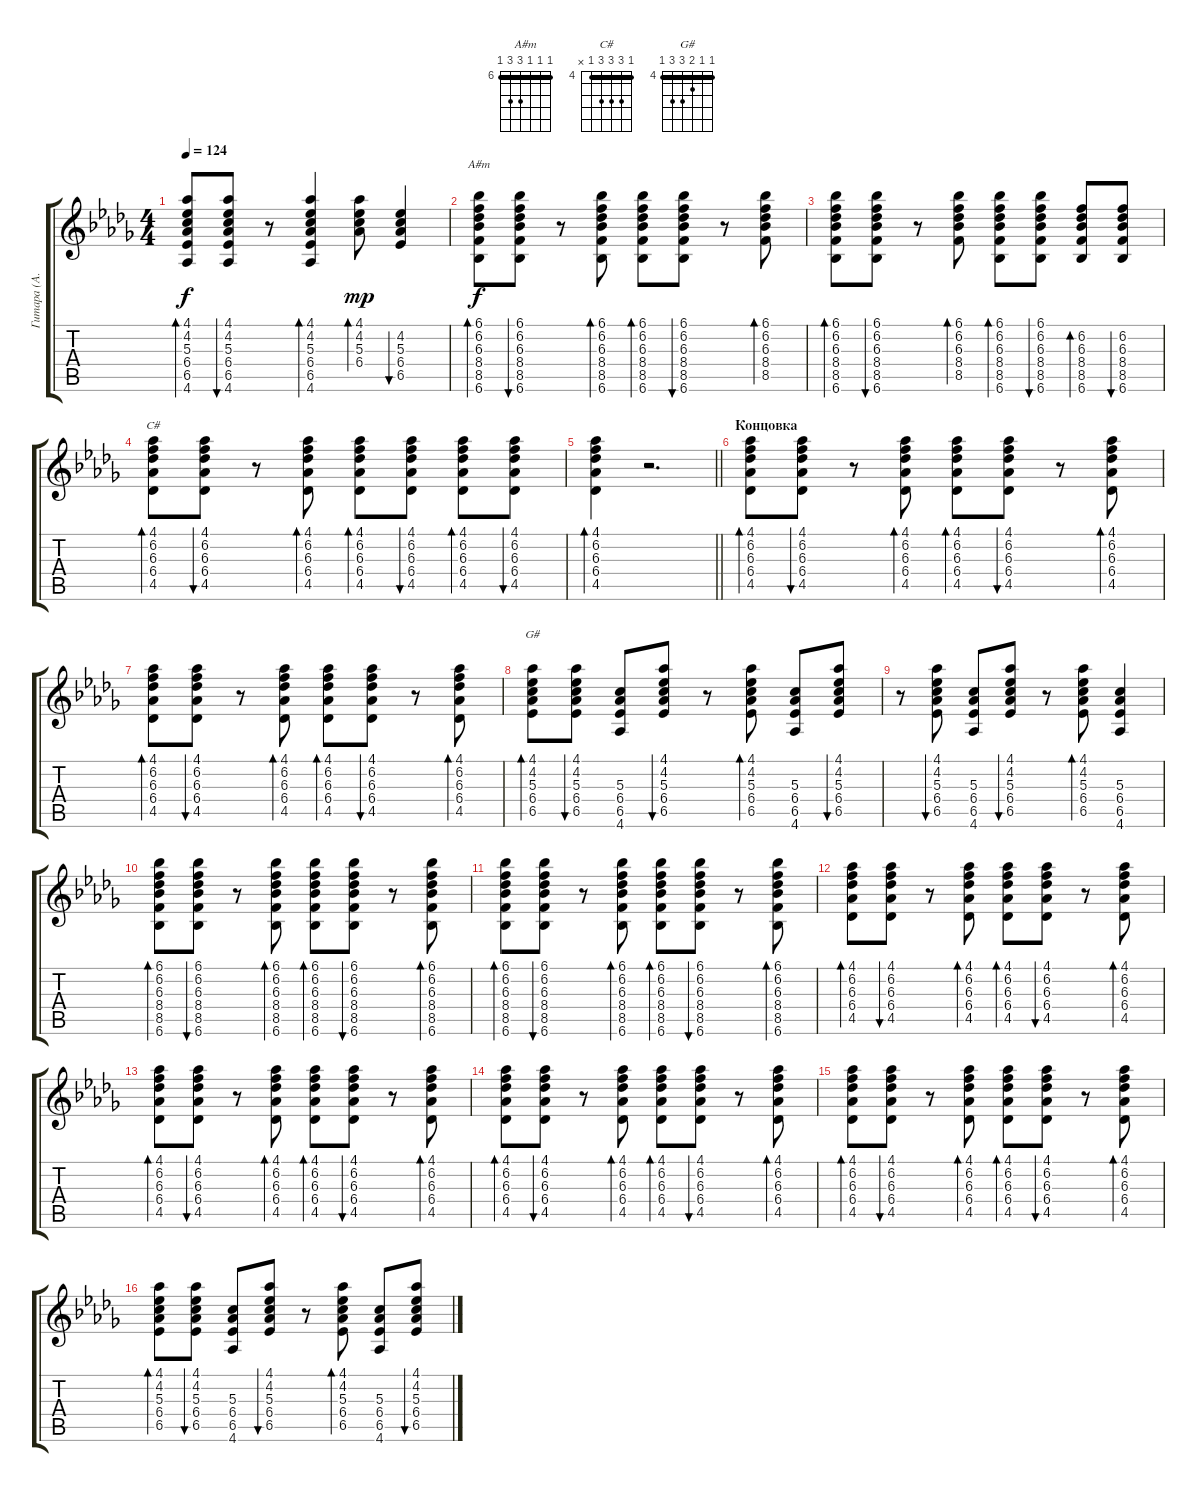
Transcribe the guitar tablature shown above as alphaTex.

\track ("Гитара (А.Макаревич)" "Гитара (А.") {instrument electricguitarclean}
\staff {score tabs}
\tuning (E4 B3 G3 D3 A2 E2) {hide}
\chord ("A#m" 6 6 6 8 8 6) {firstfret 6 barre 6}
\chord ("C#" 4 6 6 6 4 x) {firstfret 4 barre 4}
\chord ("G#" 4 4 5 6 6 4) {firstfret 4 barre 4}
\ts (4 4)
\tempo 124
\clef g2
\ks bbminor
(4.1 4.2 5.3 6.4 6.5 4.6).8{bd 60 dy f} (4.1 4.2 5.3 6.4 6.5 4.6).8{bu 60} r.8 (4.1 4.2 5.3 6.4 6.5 4.6).4{bd 60} (4.1 4.2 5.3 6.4).8{bd 60 dy mp} (4.2 5.3 6.4 6.5).4{bu 60} |
(6.1 6.2 6.3 8.4 8.5 6.6).8{bd 60 ch "A#m" dy f} (6.1 6.2 6.3 8.4 8.5 6.6).8{bu 60} r.8 (6.1 6.2 6.3 8.4 8.5 6.6).8{bd 60} (6.1 6.2 6.3 8.4 8.5 6.6).8{bd 60} (6.1 6.2 6.3 8.4 8.5 6.6).8{bu 60} r.8 (6.1 6.2 6.3 8.4 8.5).8{bd 60} |
(6.1 6.2 6.3 8.4 8.5 6.6).8{bd 60} (6.1 6.2 6.3 8.4 8.5 6.6).8{bu 60} r.8 (6.1 6.2 6.3 8.4 8.5).8{bd 60} (6.1 6.2 6.3 8.4 8.5 6.6).8{bd 60} (6.1 6.2 6.3 8.4 8.5 6.6).8{bu 60} (6.2 6.3 8.4 8.5 6.6).8{bd 60} (6.2 6.3 8.4 8.5 6.6).8{bu 60} |
(4.1 6.2 6.3 6.4 4.5).8{bd 60 ch "C#"} (4.1 6.2 6.3 6.4 4.5).8{bu 60} r.8 (4.1 6.2 6.3 6.4 4.5).8{bd 60} (4.1 6.2 6.3 6.4 4.5).8{bd 60} (4.1 6.2 6.3 6.4 4.5).8{bu 60} (4.1 6.2 6.3 6.4 4.5).8{bd 60} (4.1 6.2 6.3 6.4 4.5).8{bu 60} |
\barLineRight lightlight
(4.1 6.2 6.3 6.4 4.5).4{bd 60} r.2{d} |
\section ("" "Концовка")
(4.1 6.2 6.3 6.4 4.5).8{bd 60} (4.1 6.2 6.3 6.4 4.5).8{bu 60} r.8 (4.1 6.2 6.3 6.4 4.5).8{bd 60} (4.1 6.2 6.3 6.4 4.5).8{bd 60} (4.1 6.2 6.3 6.4 4.5).8{bu 60} r.8 (4.1 6.2 6.3 6.4 4.5).8{bd 60} |
(4.1 6.2 6.3 6.4 4.5).8{bd 60} (4.1 6.2 6.3 6.4 4.5).8{bu 60} r.8 (4.1 6.2 6.3 6.4 4.5).8{bd 60} (4.1 6.2 6.3 6.4 4.5).8{bd 60} (4.1 6.2 6.3 6.4 4.5).8{bu 60} r.8 (4.1 6.2 6.3 6.4 4.5).8{bd 60} |
(4.1 4.2 5.3 6.4 6.5).8{bd 60 ch "G#"} (4.1 4.2 5.3 6.4 6.5).8{bu 60} (5.3 6.4 6.5 4.6).8 (4.1 4.2 5.3 6.4 6.5).8{bu 60} r.8 (4.1 4.2 5.3 6.4 6.5).8{bd 60} (5.3 6.4 6.5 4.6).8 (4.1 4.2 5.3 6.4 6.5).8{bu 60} |
r.8 (4.1 4.2 5.3 6.4 6.5).8{bu 60} (5.3 6.4 6.5 4.6).8 (4.1 4.2 5.3 6.4 6.5).8{bu 60} r.8 (4.1 4.2 5.3 6.4 6.5).8{bd 60} (5.3 6.4 6.5 4.6).4 |
(6.1 6.2 6.3 8.4 8.5 6.6).8{bd 60} (6.1 6.2 6.3 8.4 8.5 6.6).8{bu 60} r.8 (6.1 6.2 6.3 8.4 8.5 6.6).8{bd 60} (6.1 6.2 6.3 8.4 8.5 6.6).8{bd 60} (6.1 6.2 6.3 8.4 8.5 6.6).8{bu 60} r.8 (6.1 6.2 6.3 8.4 8.5 6.6).8{bd 60} |
(6.1 6.2 6.3 8.4 8.5 6.6).8{bd 60} (6.1 6.2 6.3 8.4 8.5 6.6).8{bu 60} r.8 (6.1 6.2 6.3 8.4 8.5 6.6).8{bd 60} (6.1 6.2 6.3 8.4 8.5 6.6).8{bd 60} (6.1 6.2 6.3 8.4 8.5 6.6).8{bu 60} r.8 (6.1 6.2 6.3 8.4 8.5 6.6).8{bd 60} |
(4.1 6.2 6.3 6.4 4.5).8{bd 60} (4.1 6.2 6.3 6.4 4.5).8{bu 60} r.8 (4.1 6.2 6.3 6.4 4.5).8{bd 60} (4.1 6.2 6.3 6.4 4.5).8{bd 60} (4.1 6.2 6.3 6.4 4.5).8{bu 60} r.8 (4.1 6.2 6.3 6.4 4.5).8{bd 60} |
(4.1 6.2 6.3 6.4 4.5).8{bd 60} (4.1 6.2 6.3 6.4 4.5).8{bu 60} r.8 (4.1 6.2 6.3 6.4 4.5).8{bd 60} (4.1 6.2 6.3 6.4 4.5).8{bd 60} (4.1 6.2 6.3 6.4 4.5).8{bu 60} r.8 (4.1 6.2 6.3 6.4 4.5).8{bd 60} |
(4.1 6.2 6.3 6.4 4.5).8{bd 60} (4.1 6.2 6.3 6.4 4.5).8{bu 60} r.8 (4.1 6.2 6.3 6.4 4.5).8{bd 60} (4.1 6.2 6.3 6.4 4.5).8{bd 60} (4.1 6.2 6.3 6.4 4.5).8{bu 60} r.8 (4.1 6.2 6.3 6.4 4.5).8{bd 60} |
(4.1 6.2 6.3 6.4 4.5).8{bd 60} (4.1 6.2 6.3 6.4 4.5).8{bu 60} r.8 (4.1 6.2 6.3 6.4 4.5).8{bd 60} (4.1 6.2 6.3 6.4 4.5).8{bd 60} (4.1 6.2 6.3 6.4 4.5).8{bu 60} r.8 (4.1 6.2 6.3 6.4 4.5).8{bd 60} |
(4.1 4.2 5.3 6.4 6.5).8{bd 60} (4.1 4.2 5.3 6.4 6.5).8{bu 60} (5.3 6.4 6.5 4.6).8 (4.1 4.2 5.3 6.4 6.5).8{bu 60} r.8 (4.1 4.2 5.3 6.4 6.5).8{bd 60} (5.3 6.4 6.5 4.6).8 (4.1 4.2 5.3 6.4 6.5).8{bu 60}
